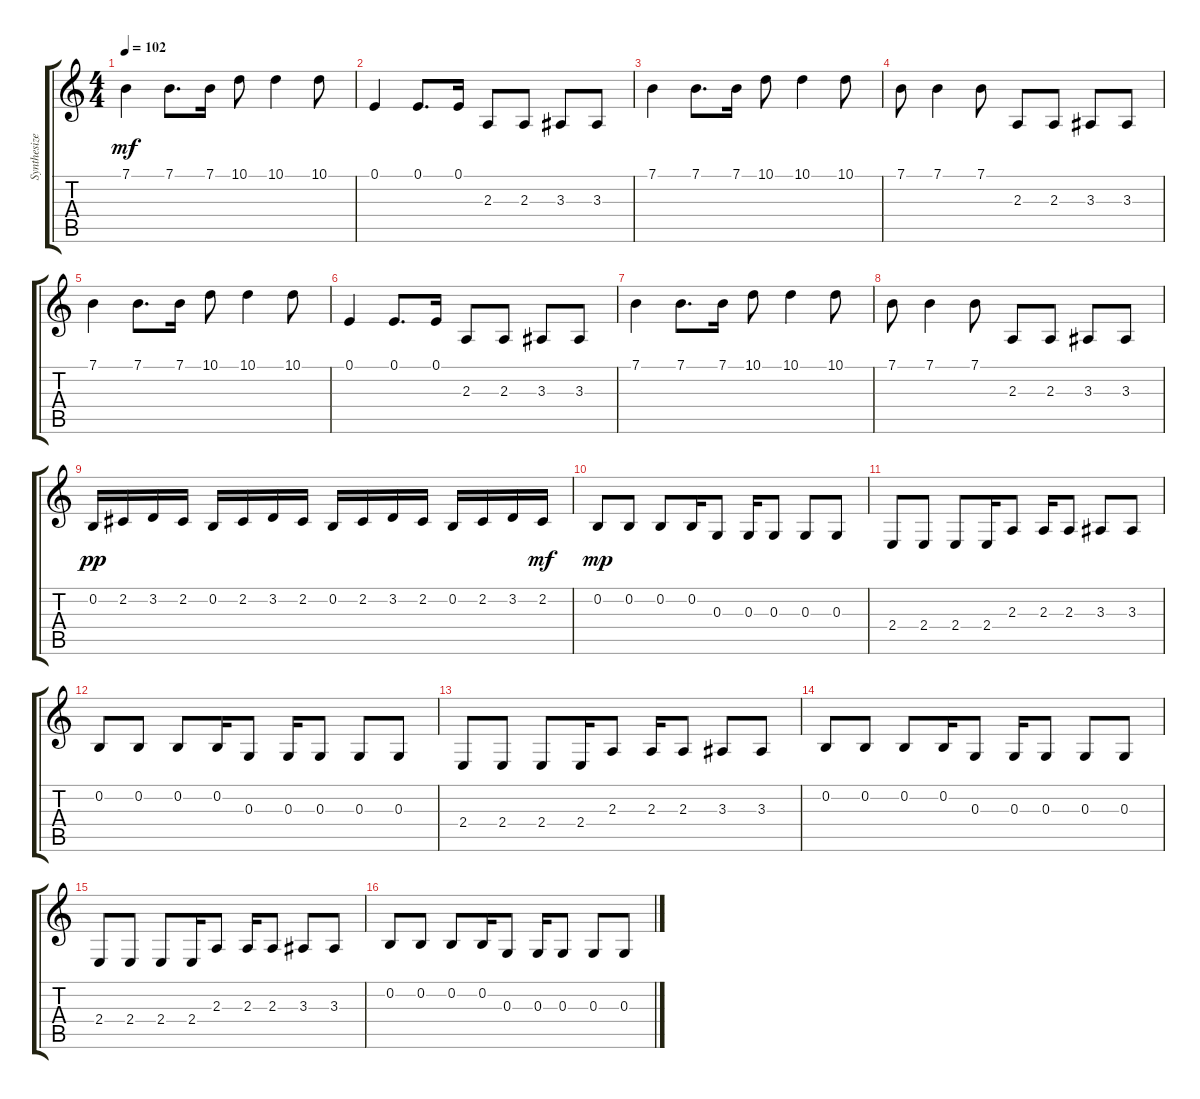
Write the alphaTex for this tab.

\track ("Synthesizer" "Synthesize") {instrument fx1rain}
\staff {score tabs}
\tuning (E4 B3 G3 D3 A2 E2) {hide}
\ts (4 4)
\tempo 102
\clef g2
\ks c
7.1.4{dy mf} 7.1.8{d} 7.1.16 10.1.8 10.1.4 10.1.8 |
0.1.4 0.1.8{d} 0.1.16 2.3.8 2.3.8 3.3.8 3.3.8 |
7.1.4 7.1.8{d} 7.1.16 10.1.8 10.1.4 10.1.8 |
7.1.8 7.1.4 7.1.8 2.3.8 2.3.8 3.3.8 3.3.8 |
7.1.4 7.1.8{d} 7.1.16 10.1.8 10.1.4 10.1.8 |
0.1.4 0.1.8{d} 0.1.16 2.3.8 2.3.8 3.3.8 3.3.8 |
7.1.4 7.1.8{d} 7.1.16 10.1.8 10.1.4 10.1.8 |
7.1.8 7.1.4 7.1.8 2.3.8 2.3.8 3.3.8 3.3.8 |
0.2.16{dy pp} 2.2.16 3.2.16 2.2.16 0.2.16 2.2.16 3.2.16 2.2.16 0.2.16 2.2.16 3.2.16 2.2.16 0.2.16 2.2.16 3.2.16 2.2.16{dy mf} |
0.2.8{dy mp} 0.2.8 0.2.8 0.2.16 0.3.8 0.3.16 0.3.8 0.3.8 0.3.8 |
2.4.8 2.4.8 2.4.8 2.4.16 2.3.8 2.3.16 2.3.8 3.3.8 3.3.8 |
0.2.8 0.2.8 0.2.8 0.2.16 0.3.8 0.3.16 0.3.8 0.3.8 0.3.8 |
2.4.8 2.4.8 2.4.8 2.4.16 2.3.8 2.3.16 2.3.8 3.3.8 3.3.8 |
0.2.8 0.2.8 0.2.8 0.2.16 0.3.8 0.3.16 0.3.8 0.3.8 0.3.8 |
2.4.8 2.4.8 2.4.8 2.4.16 2.3.8 2.3.16 2.3.8 3.3.8 3.3.8 |
0.2.8 0.2.8 0.2.8 0.2.16 0.3.8 0.3.16 0.3.8 0.3.8 0.3.8
